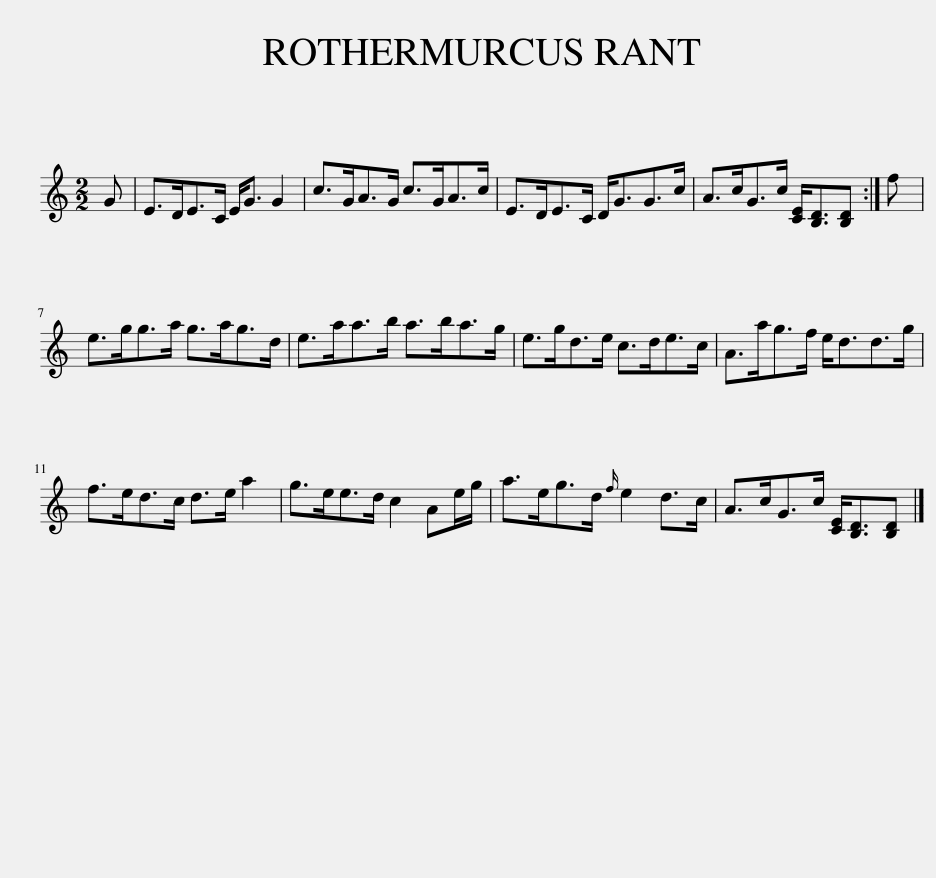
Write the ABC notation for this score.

X:1
L:1/8
M:2/2
I:linebreak $
K:C
V:1 treble
V:1
 G | E>DE>C E<G G2 | c>GA>G c>GA>c | E>DE>C D<GG>c | A>cG>c [CE]<[B,D][B,D] :| %5
 f |$ e>gg>a g>ag>d | e>aa>b a>ba>g | e>gd>e c>de>c | A>ag>f e<dd>g |$ %10
 f>ed>c d>e a2 | g>ee>d c2 Ae/g/ | a>eg>d{f} e2 d>c | A>cG>c [CE]<[B,D][B,D] |] %14
